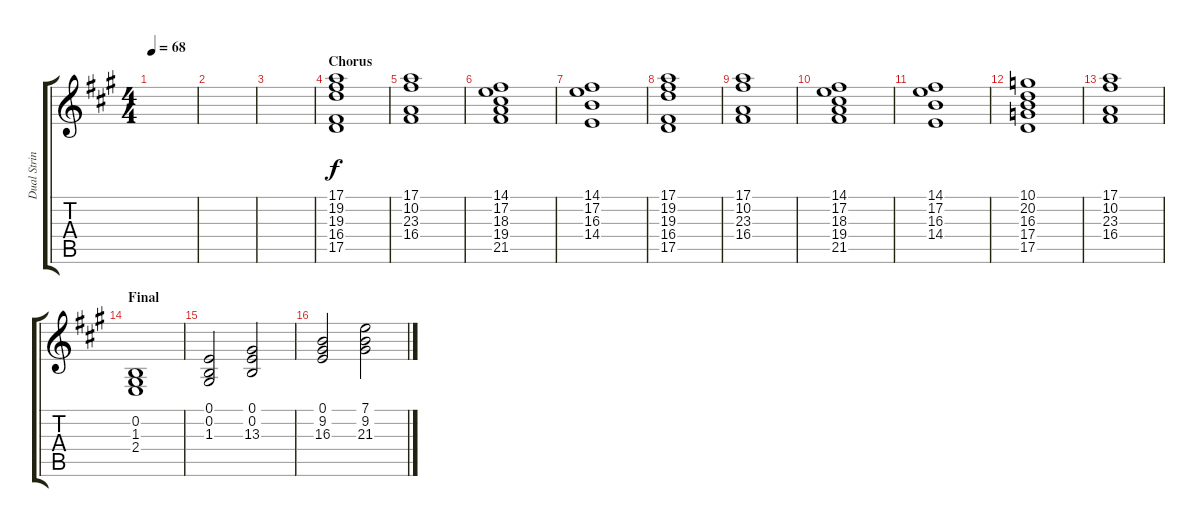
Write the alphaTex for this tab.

\track ("Dual Strings (Warm)" "Dual Strin") {instrument pad2warm}
\staff {score tabs}
\tuning (E4 B3 G3 D3 A2 E2) {hide}
\ts (4 4)
\tempo 68
\clef g2
\ks a
|
|
|
\section ("" "Chorus")
(17.1 19.2 19.3 16.4 17.5).1 |
(17.1 10.2 23.3 16.4).1 |
(14.1 17.2 18.3 19.4 21.5).1 |
(14.1 17.2 16.3 14.4).1 |
(17.1 19.2 19.3 16.4 17.5).1 |
(17.1 10.2 23.3 16.4).1 |
(14.1 17.2 18.3 19.4 21.5).1 |
(14.1 17.2 16.3 14.4).1 |
(10.1 20.2 16.3 17.4 17.5).1 |
(17.1 10.2 23.3 16.4).1 |
\section ("" "Final")
(0.2 1.3 2.4).1{volume 16} |
(0.1 0.2 1.3).2{volume 16} (0.1 0.2 13.3).2 |
(0.1 9.2 16.3).2{volume 16} (7.1 9.2 21.3).2
